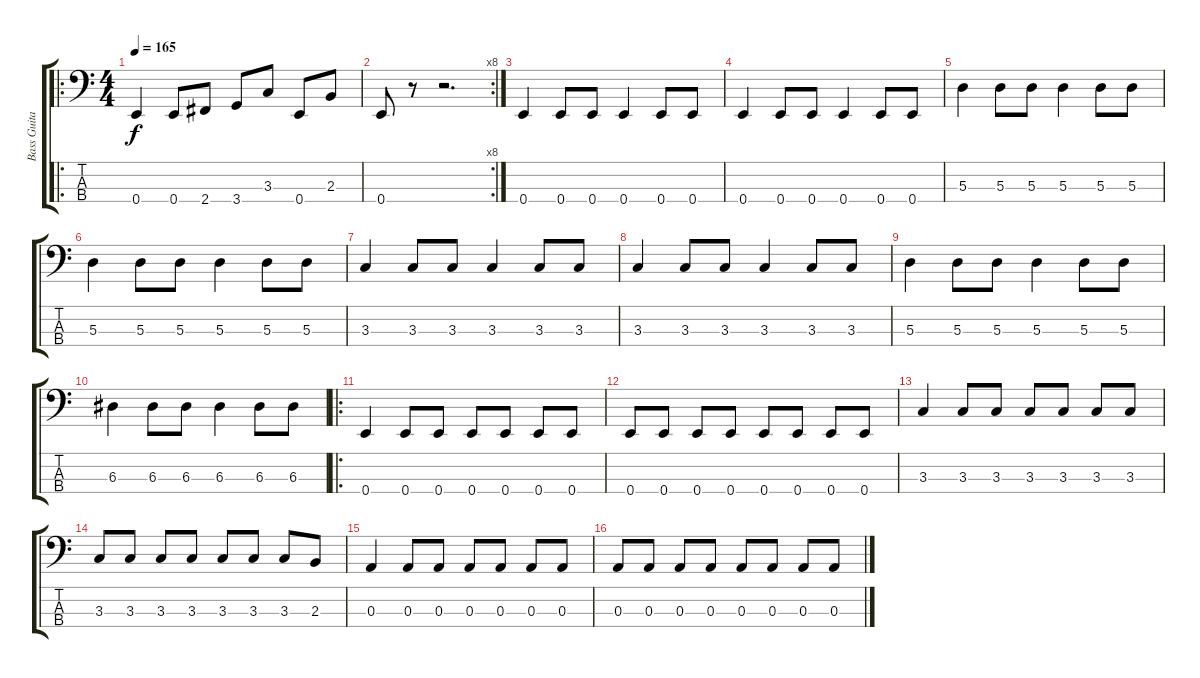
\track ("Bass Guitar" "Bass Guita") {instrument electricbassfinger}
\staff {score tabs}
\tuning (G2 D2 A1 E1) {hide}
\ro
\ts (4 4)
\tempo 165
\clef f4
\ks c
0.4.4{dy f instrument electricbassfinger} 0.4.8 2.4.8 3.4.8 3.3.8 0.4.8 2.3.8 |
\rc 8
0.4.8 r.8 r.2{d} |
0.4.4 0.4.8 0.4.8 0.4.4 0.4.8 0.4.8 |
0.4.4 0.4.8 0.4.8 0.4.4 0.4.8 0.4.8 |
5.3.4 5.3.8 5.3.8 5.3.4 5.3.8 5.3.8 |
5.3.4 5.3.8 5.3.8 5.3.4 5.3.8 5.3.8 |
3.3.4 3.3.8 3.3.8 3.3.4 3.3.8 3.3.8 |
3.3.4 3.3.8 3.3.8 3.3.4 3.3.8 3.3.8 |
5.3.4 5.3.8 5.3.8 5.3.4 5.3.8 5.3.8 |
6.3.4 6.3.8 6.3.8 6.3.4 6.3.8 6.3.8 |
\ro
0.4.4 0.4.8 0.4.8 0.4.8 0.4.8 0.4.8 0.4.8 |
0.4.8 0.4.8 0.4.8 0.4.8 0.4.8 0.4.8 0.4.8 0.4.8 |
3.3.4 3.3.8 3.3.8 3.3.8 3.3.8 3.3.8 3.3.8 |
3.3.8 3.3.8 3.3.8 3.3.8 3.3.8 3.3.8 3.3.8 2.3.8 |
0.3.4 0.3.8 0.3.8 0.3.8 0.3.8 0.3.8 0.3.8 |
0.3.8 0.3.8 0.3.8 0.3.8 0.3.8 0.3.8 0.3.8 0.3.8
